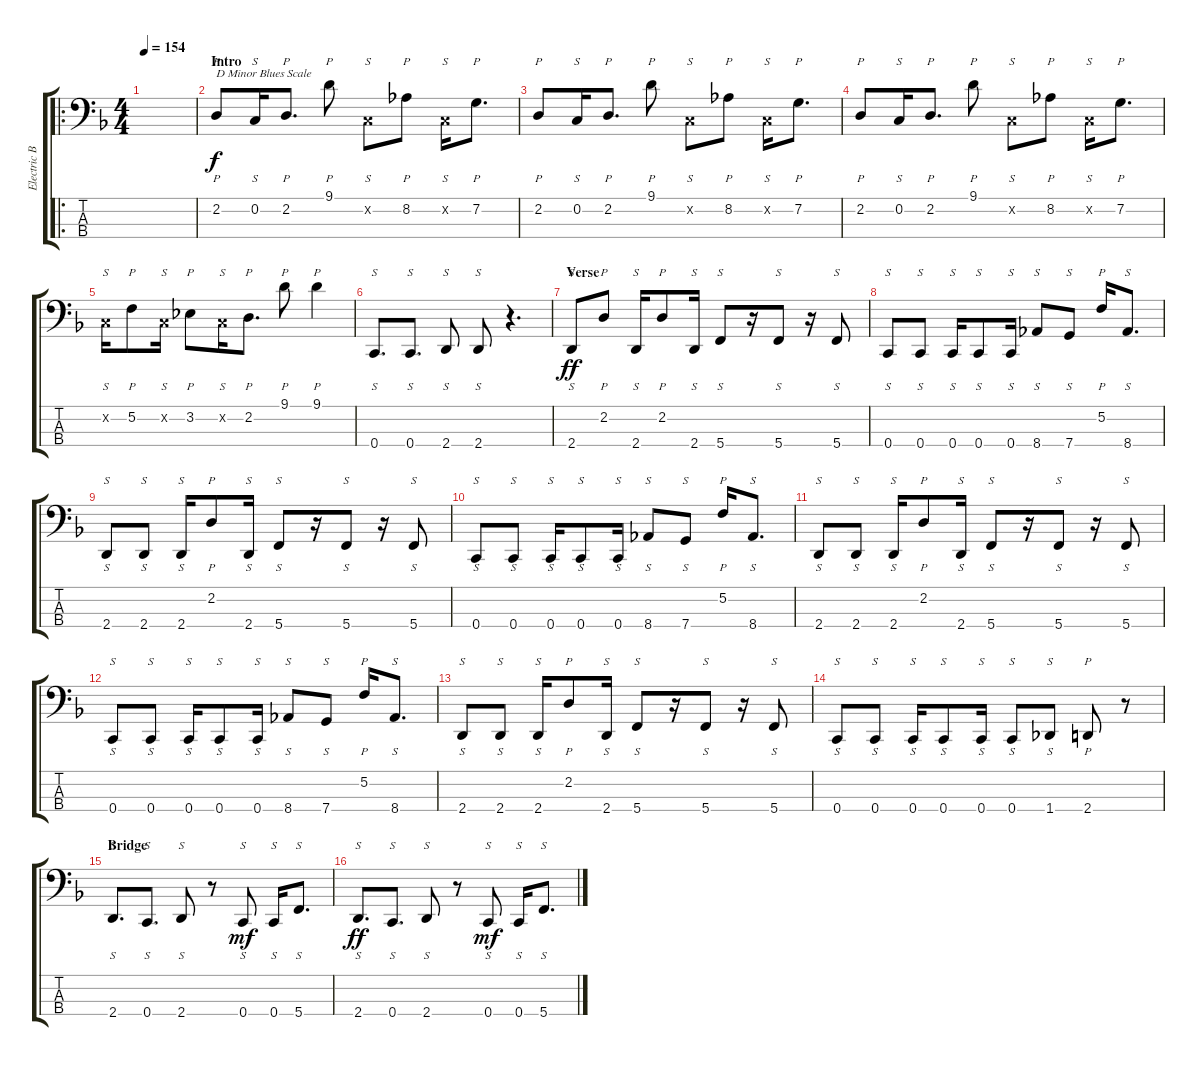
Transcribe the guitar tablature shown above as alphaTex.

\track ("Electric Bass Kool" "Electric B") {instrument electricbassfinger}
\staff {score tabs}
\tuning (F2 C2 G1 C1) {hide}
\ro
\ts (4 4)
\tempo 154
\clef f4
\ks dminor
|
\section ("" "Intro")
2.2.8{p txt "D Minor Blues Scale"} 0.2.16{s} 2.2.8{p d} 9.1.8{p} 0.2{x}.8{s} 8.2.8{p} 0.2{x}.16{s} 7.2.8{p d} |
2.2.8{p} 0.2.16{s} 2.2.8{p d} 9.1.8{p} 0.2{x}.8{s} 8.2.8{p} 0.2{x}.16{s} 7.2.8{p d} |
2.2.8{p} 0.2.16{s} 2.2.8{p d} 9.1.8{p} 0.2{x}.8{s} 8.2.8{p} 0.2{x}.16{s} 7.2.8{p d} |
0.2{x}.16{s} 5.2.8{p} 0.2{x}.16{s} 3.2.8{p} 0.2{x}.16{s} 2.2.8{p d} 9.1.8{p} 9.1.4{p} |
0.4.8{s d} 0.4.8{s d} 2.4.8{s} 2.4.8{s} r.4{d} |
\section ("" "Verse")
2.4.8{s dy ff} 2.2.8{p} 2.4.16{s} 2.2.8{p} 2.4.16{s} 5.4.8{s} r.16 5.4.8{s} r.16 5.4.8{s} |
0.4.8{s} 0.4.8{s} 0.4.16{s} 0.4.8{s} 0.4.16{s} 8.4.8{s} 7.4.8{s} 5.2.16{p} 8.4.8{s d} |
2.4.8{s} 2.4.8{s} 2.4.16{s} 2.2.8{p} 2.4.16{s} 5.4.8{s} r.16 5.4.8{s} r.16 5.4.8{s} |
0.4.8{s} 0.4.8{s} 0.4.16{s} 0.4.8{s} 0.4.16{s} 8.4.8{s} 7.4.8{s} 5.2.16{p} 8.4.8{s d} |
2.4.8{s} 2.4.8{s} 2.4.16{s} 2.2.8{p} 2.4.16{s} 5.4.8{s} r.16 5.4.8{s} r.16 5.4.8{s} |
0.4.8{s} 0.4.8{s} 0.4.16{s} 0.4.8{s} 0.4.16{s} 8.4.8{s} 7.4.8{s} 5.2.16{p} 8.4.8{s d} |
2.4.8{s} 2.4.8{s} 2.4.16{s} 2.2.8{p} 2.4.16{s} 5.4.8{s} r.16 5.4.8{s} r.16 5.4.8{s} |
0.4.8{s} 0.4.8{s} 0.4.16{s} 0.4.8{s} 0.4.16{s} 0.4.8{s} 1.4.8{s} 2.4.8{p} r.8 |
\section ("" "Bridge")
2.4.8{s d} 0.4.8{s d} 2.4.8{s} r.8 0.4.8{s dy mf} 0.4.16{s} 5.4.8{s d} |
2.4.8{s d dy ff} 0.4.8{s d} 2.4.8{s} r.8 0.4.8{s dy mf} 0.4.16{s} 5.4.8{s d}
